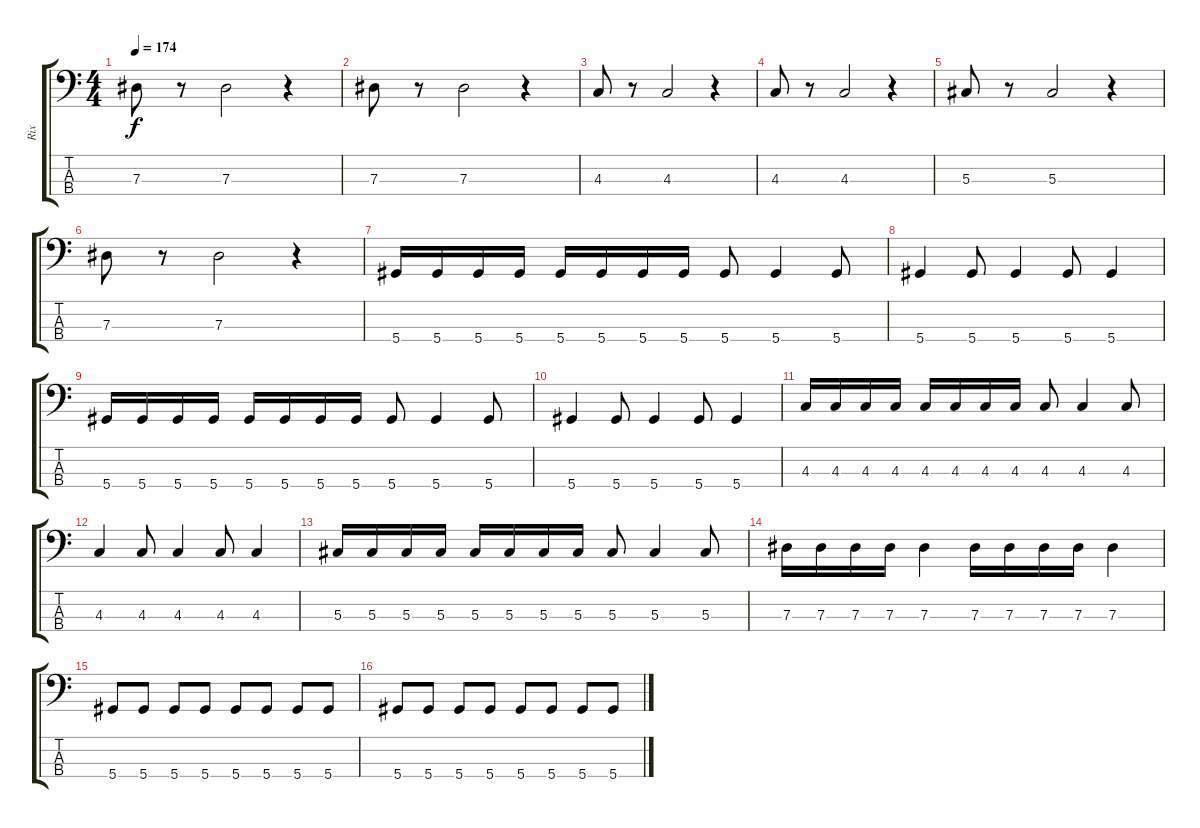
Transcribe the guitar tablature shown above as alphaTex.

\track ("Rix" "Rix") {instrument electricbasspick}
\staff {score tabs}
\tuning (Gb2 Db2 Ab1 Eb1) {hide}
\ts (4 4)
\tempo 174
\clef f4
\ks c
7.3.8{dy f} r.8 7.3.2 r.4 |
7.3.8 r.8 7.3.2 r.4 |
4.3.8 r.8 4.3.2 r.4 |
4.3.8 r.8 4.3.2 r.4 |
5.3.8 r.8 5.3.2 r.4 |
7.3.8 r.8 7.3.2 r.4 |
5.4.16 5.4.16 5.4.16 5.4.16 5.4.16 5.4.16 5.4.16 5.4.16 5.4.8 5.4.4 5.4.8 |
5.4.4 5.4.8 5.4.4 5.4.8 5.4.4 |
5.4.16 5.4.16 5.4.16 5.4.16 5.4.16 5.4.16 5.4.16 5.4.16 5.4.8 5.4.4 5.4.8 |
5.4.4 5.4.8 5.4.4 5.4.8 5.4.4 |
4.3.16 4.3.16 4.3.16 4.3.16 4.3.16 4.3.16 4.3.16 4.3.16 4.3.8 4.3.4 4.3.8 |
4.3.4 4.3.8 4.3.4 4.3.8 4.3.4 |
5.3.16 5.3.16 5.3.16 5.3.16 5.3.16 5.3.16 5.3.16 5.3.16 5.3.8 5.3.4 5.3.8 |
7.3.16 7.3.16 7.3.16 7.3.16 7.3.4 7.3.16 7.3.16 7.3.16 7.3.16 7.3.4 |
5.4.8 5.4.8 5.4.8 5.4.8 5.4.8 5.4.8 5.4.8 5.4.8 |
5.4.8 5.4.8 5.4.8 5.4.8 5.4.8 5.4.8 5.4.8 5.4.8
